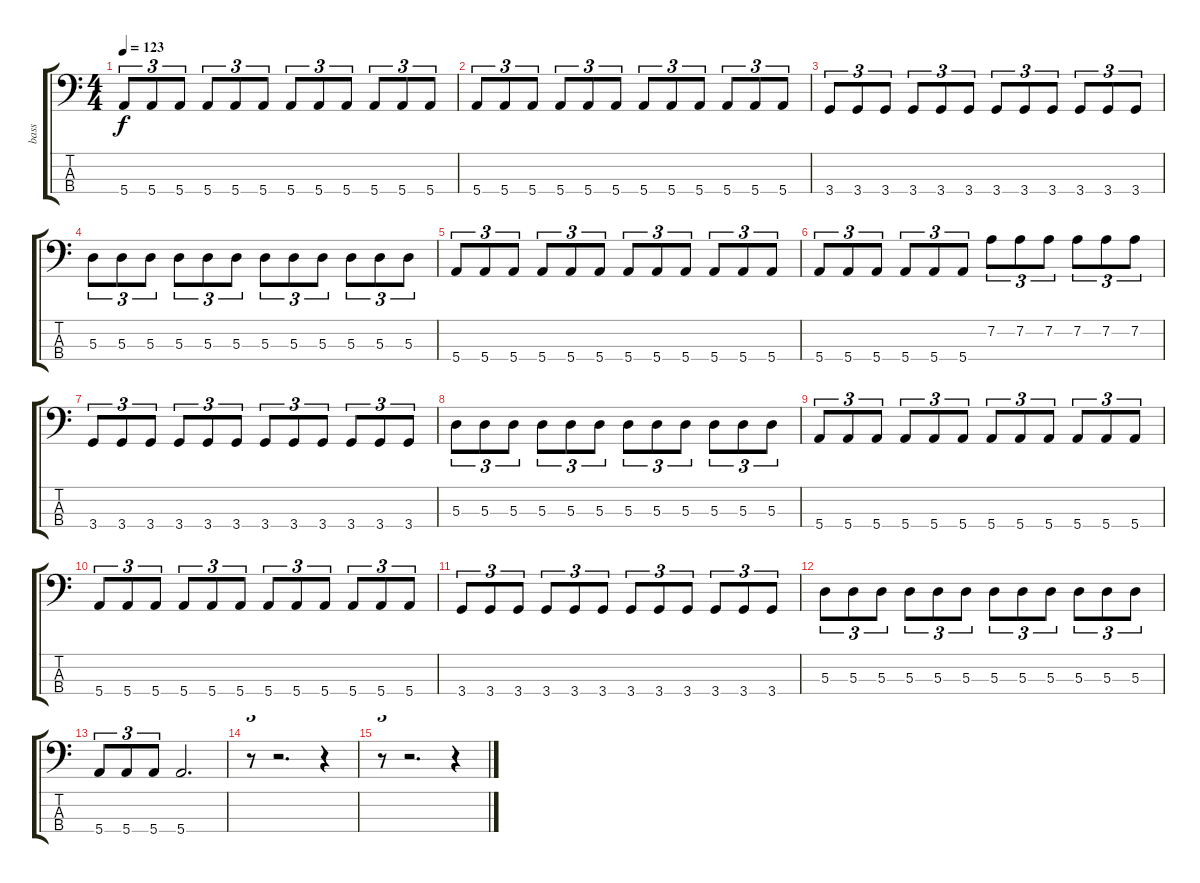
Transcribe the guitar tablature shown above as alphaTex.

\track ("bass " "bass ") {instrument electricbasspick}
\staff {score tabs}
\tuning (G2 D2 A1 E1) {hide}
\ts (4 4)
\tempo 123
\clef f4
\ks c
5.4.8{tu (3 2) txt "" dy f} 5.4.8{tu (3 2) txt ""} 5.4.8{tu (3 2) txt ""} 5.4.8{tu (3 2) txt ""} 5.4.8{tu (3 2) txt ""} 5.4.8{tu (3 2) txt ""} 5.4.8{tu (3 2) txt ""} 5.4.8{tu (3 2) txt ""} 5.4.8{tu (3 2) txt ""} 5.4.8{tu (3 2) txt ""} 5.4.8{tu (3 2) txt ""} 5.4.8{tu (3 2) txt ""} |
5.4.8{tu (3 2) txt ""} 5.4.8{tu (3 2) txt ""} 5.4.8{tu (3 2) txt ""} 5.4.8{tu (3 2) txt ""} 5.4.8{tu (3 2) txt ""} 5.4.8{tu (3 2) txt ""} 5.4.8{tu (3 2) txt ""} 5.4.8{tu (3 2) txt ""} 5.4.8{tu (3 2) txt ""} 5.4.8{tu (3 2) txt ""} 5.4.8{tu (3 2) txt ""} 5.4.8{tu (3 2) txt ""} |
3.4.8{tu (3 2) txt ""} 3.4.8{tu (3 2) txt ""} 3.4.8{tu (3 2) txt ""} 3.4.8{tu (3 2) txt ""} 3.4.8{tu (3 2) txt ""} 3.4.8{tu (3 2) txt ""} 3.4.8{tu (3 2) txt ""} 3.4.8{tu (3 2) txt ""} 3.4.8{tu (3 2) txt ""} 3.4.8{tu (3 2) txt ""} 3.4.8{tu (3 2) txt ""} 3.4.8{tu (3 2) txt ""} |
5.3.8{tu (3 2) txt ""} 5.3.8{tu (3 2) txt ""} 5.3.8{tu (3 2) txt ""} 5.3.8{tu (3 2) txt ""} 5.3.8{tu (3 2) txt ""} 5.3.8{tu (3 2) txt ""} 5.3.8{tu (3 2) txt ""} 5.3.8{tu (3 2) txt ""} 5.3.8{tu (3 2) txt ""} 5.3.8{tu (3 2) txt ""} 5.3.8{tu (3 2) txt ""} 5.3.8{tu (3 2) txt ""} |
5.4.8{tu (3 2) txt ""} 5.4.8{tu (3 2) txt ""} 5.4.8{tu (3 2) txt ""} 5.4.8{tu (3 2) txt ""} 5.4.8{tu (3 2) txt ""} 5.4.8{tu (3 2) txt ""} 5.4.8{tu (3 2) txt ""} 5.4.8{tu (3 2) txt ""} 5.4.8{tu (3 2) txt ""} 5.4.8{tu (3 2) txt ""} 5.4.8{tu (3 2) txt ""} 5.4.8{tu (3 2) txt ""} |
5.4.8{tu (3 2) txt ""} 5.4.8{tu (3 2) txt ""} 5.4.8{tu (3 2) txt ""} 5.4.8{tu (3 2) txt ""} 5.4.8{tu (3 2) txt ""} 5.4.8{tu (3 2) txt ""} 7.2.8{tu (3 2) txt ""} 7.2.8{tu (3 2) txt ""} 7.2.8{tu (3 2) txt ""} 7.2.8{tu (3 2) txt ""} 7.2.8{tu (3 2) txt ""} 7.2.8{tu (3 2) txt ""} |
3.4.8{tu (3 2) txt ""} 3.4.8{tu (3 2) txt ""} 3.4.8{tu (3 2) txt ""} 3.4.8{tu (3 2) txt ""} 3.4.8{tu (3 2) txt ""} 3.4.8{tu (3 2) txt ""} 3.4.8{tu (3 2) txt ""} 3.4.8{tu (3 2) txt ""} 3.4.8{tu (3 2) txt ""} 3.4.8{tu (3 2) txt ""} 3.4.8{tu (3 2) txt ""} 3.4.8{tu (3 2) txt ""} |
5.3.8{tu (3 2) txt ""} 5.3.8{tu (3 2) txt ""} 5.3.8{tu (3 2) txt ""} 5.3.8{tu (3 2) txt ""} 5.3.8{tu (3 2) txt ""} 5.3.8{tu (3 2) txt ""} 5.3.8{tu (3 2) txt ""} 5.3.8{tu (3 2) txt ""} 5.3.8{tu (3 2) txt ""} 5.3.8{tu (3 2) txt ""} 5.3.8{tu (3 2) txt ""} 5.3.8{tu (3 2) txt ""} |
5.4.8{tu (3 2) txt ""} 5.4.8{tu (3 2) txt ""} 5.4.8{tu (3 2) txt ""} 5.4.8{tu (3 2) txt ""} 5.4.8{tu (3 2) txt ""} 5.4.8{tu (3 2) txt ""} 5.4.8{tu (3 2) txt ""} 5.4.8{tu (3 2) txt ""} 5.4.8{tu (3 2) txt ""} 5.4.8{tu (3 2) txt ""} 5.4.8{tu (3 2) txt ""} 5.4.8{tu (3 2) txt ""} |
5.4.8{tu (3 2) txt ""} 5.4.8{tu (3 2) txt ""} 5.4.8{tu (3 2) txt ""} 5.4.8{tu (3 2) txt ""} 5.4.8{tu (3 2) txt ""} 5.4.8{tu (3 2) txt ""} 5.4.8{tu (3 2) txt ""} 5.4.8{tu (3 2) txt ""} 5.4.8{tu (3 2) txt ""} 5.4.8{tu (3 2) txt ""} 5.4.8{tu (3 2) txt ""} 5.4.8{tu (3 2) txt ""} |
3.4.8{tu (3 2) txt ""} 3.4.8{tu (3 2) txt ""} 3.4.8{tu (3 2) txt ""} 3.4.8{tu (3 2) txt ""} 3.4.8{tu (3 2) txt ""} 3.4.8{tu (3 2) txt ""} 3.4.8{tu (3 2) txt ""} 3.4.8{tu (3 2) txt ""} 3.4.8{tu (3 2) txt ""} 3.4.8{tu (3 2) txt ""} 3.4.8{tu (3 2) txt ""} 3.4.8{tu (3 2) txt ""} |
5.3.8{tu (3 2) txt ""} 5.3.8{tu (3 2) txt ""} 5.3.8{tu (3 2) txt ""} 5.3.8{tu (3 2) txt ""} 5.3.8{tu (3 2) txt ""} 5.3.8{tu (3 2) txt ""} 5.3.8{tu (3 2) txt ""} 5.3.8{tu (3 2) txt ""} 5.3.8{tu (3 2) txt ""} 5.3.8{tu (3 2) txt ""} 5.3.8{tu (3 2) txt ""} 5.3.8{tu (3 2) txt ""} |
5.4.8{tu (3 2) txt ""} 5.4.8{tu (3 2) txt ""} 5.4.8{tu (3 2) txt ""} 5.4.2{d txt ""} |
r.8{tu (3 2) txt ""} r.2{d txt ""} r.4{tu (3 2)} |
r.8{tu (3 2) txt ""} r.2{d txt ""} r.4{tu (3 2)}
